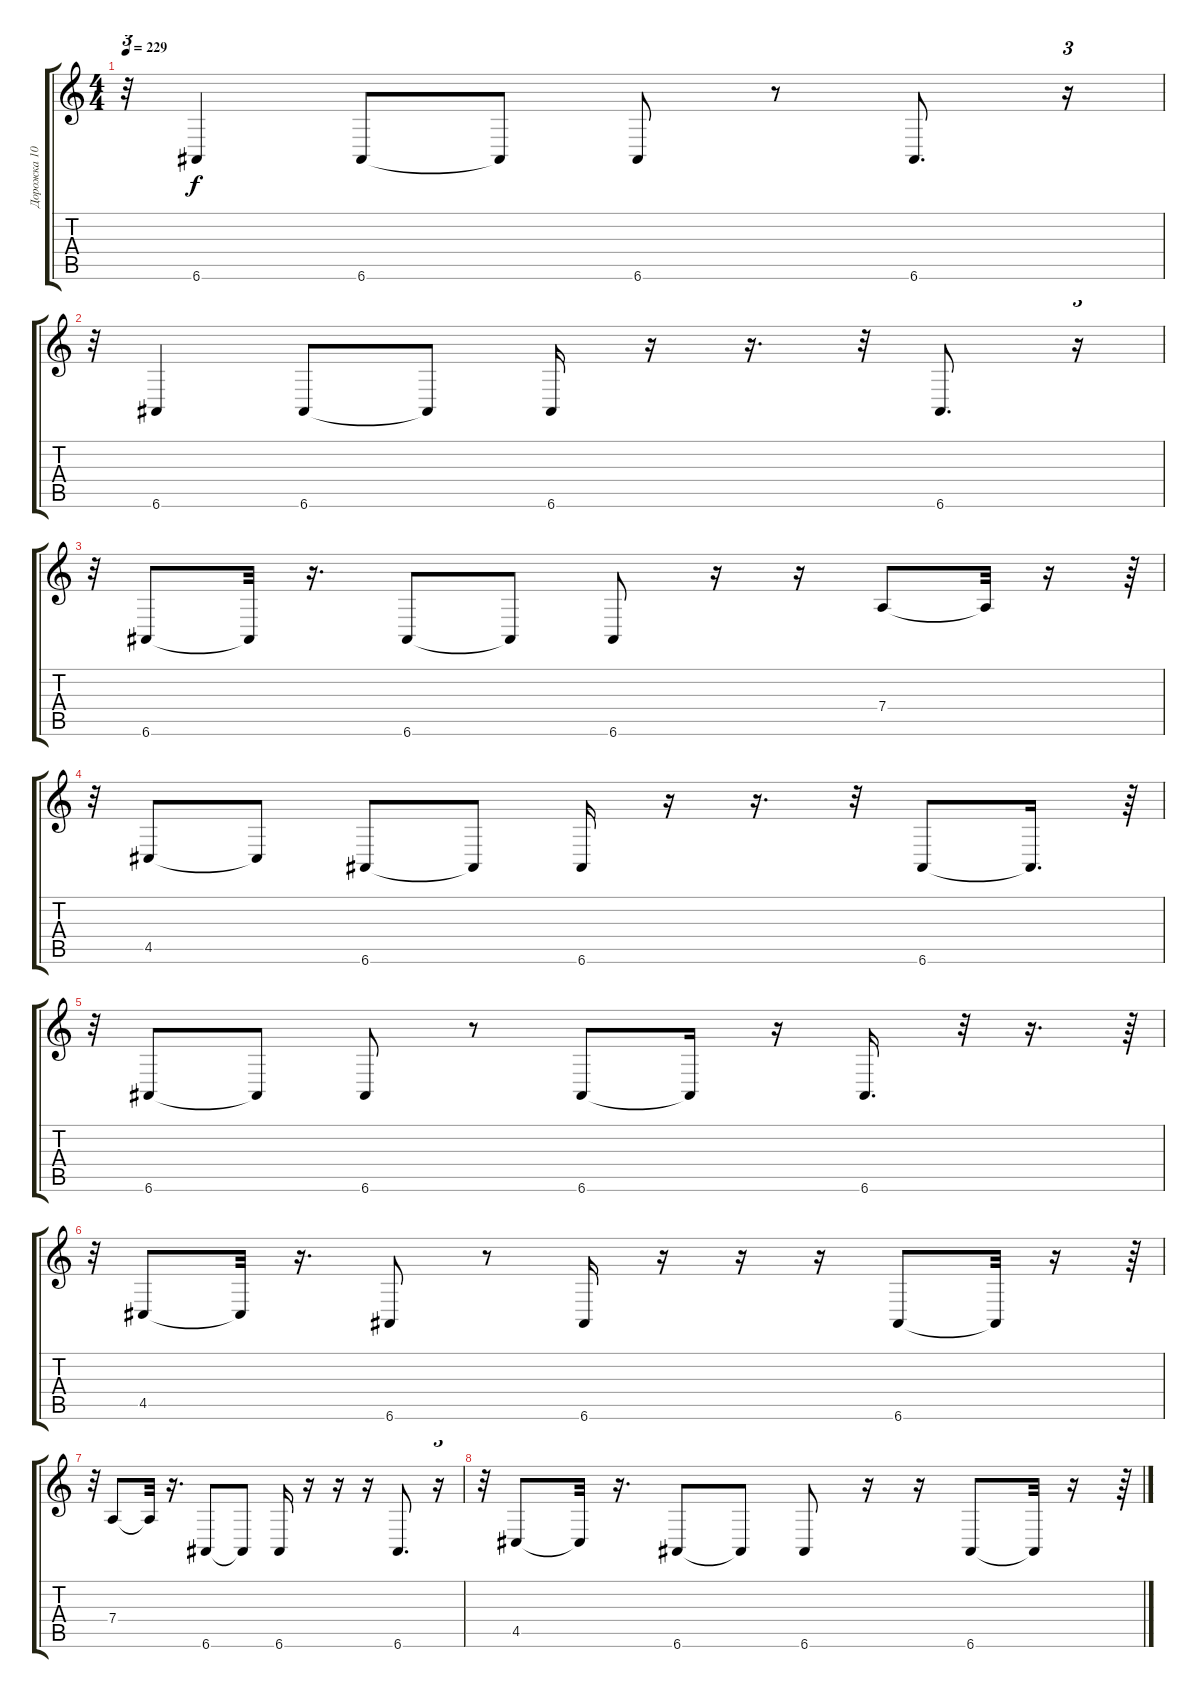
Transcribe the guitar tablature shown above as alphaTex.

\track ("Дорожка 10" "Дорожка 10") {instrument drawbarorgan}
\staff {score tabs}
\tuning (E4 B3 G3 D3 A2 E2) {hide}
\ts (4 4)
\tempo 229
\clef g2
\ks c
r.32{tu (3 2) dy f} 6.6.4 6.6.8 6.6{t}.8 6.6.8 r.8 6.6.8{d} r.16{tu (3 2)} |
r.32{tu (3 2)} 6.6.4 6.6.8 6.6{t}.8 6.6.16 r.16 r.16{d} r.32 6.6.8{d} r.16{tu (3 2)} |
r.32{tu (3 2)} 6.6.8 6.6{t}.32 r.16{d} 6.6.8 6.6{t}.8 6.6.8 r.16 r.16 7.4.8 7.4{t}.32 r.16 r.64{tu (3 2)} |
r.32{tu (3 2)} 4.5.8 4.5{t}.8 6.6.8 6.6{t}.8 6.6.16 r.16 r.16{d} r.32 6.6.8 6.6{t}.16{d} r.64{tu (3 2)} |
r.32{tu (3 2)} 6.6.8 6.6{t}.8 6.6.8 r.8 6.6.8 6.6{t}.16 r.16 6.6.16{d} r.32 r.16{d} r.64{tu (3 2)} |
r.32{tu (3 2)} 4.5.8 4.5{t}.32 r.16{d} 6.6.8 r.8 6.6.16 r.16 r.16 r.16 6.6.8 6.6{t}.32 r.16 r.64{tu (3 2)} |
r.32{tu (3 2)} 7.4.8 7.4{t}.32 r.16{d} 6.6.8 6.6{t}.8 6.6.16 r.16 r.16 r.16 6.6.8{d} r.16{tu (3 2)} |
r.32{tu (3 2)} 4.5.8 4.5{t}.32 r.16{d} 6.6.8 6.6{t}.8 6.6.8 r.16 r.16 6.6.8 6.6{t}.32 r.16 r.64{tu (3 2)}
